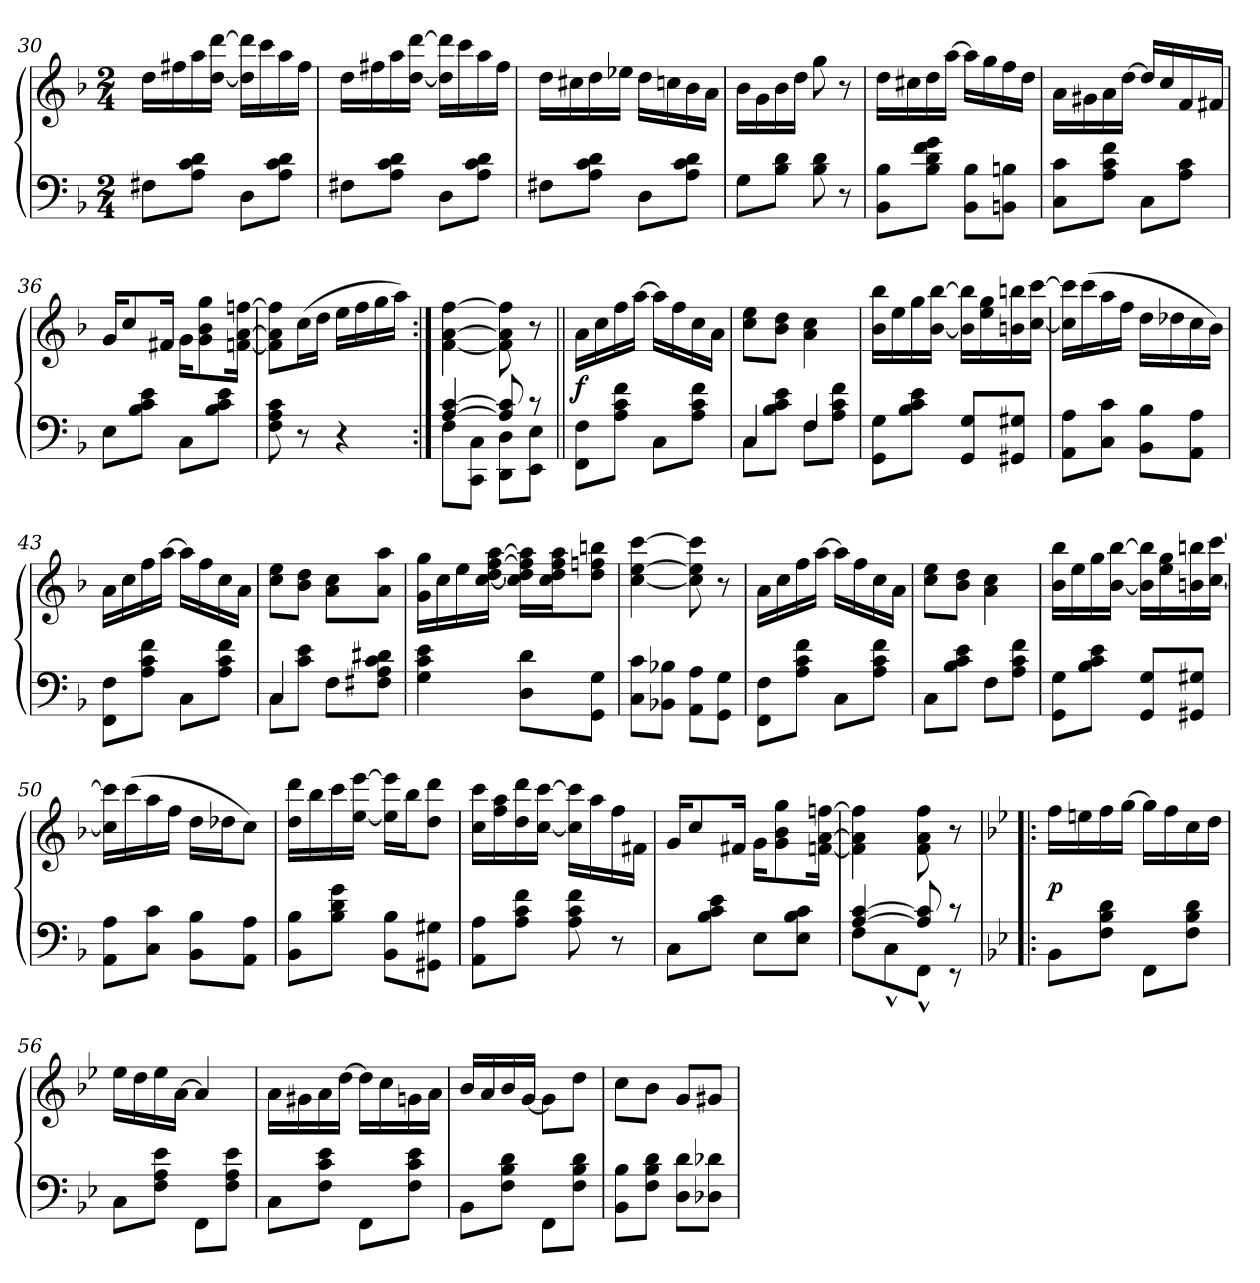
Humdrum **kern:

**kern	**kern	**dynam
*part1	*part1	*part1
*staff2	*staff1	*staff1/2
*clefF4	*clefG2	*
*k[b-]	*k[b-]	*
*M2/4	*M2/4	*
=30	=30	=30
8F#XL	16ddLL	.
.	16ff#X	.
8A 8c 8dJ	16aa	.
.	[16dd [16dddJJ	.
8DL	16dd] 16ddd]LL	.
.	16ccc	.
8A 8c 8dJ	16aa	.
.	16ff#JJ	.
=31	=31	=31
8F#XL	16ddLL	.
.	16ff#X	.
8A 8c 8dJ	16aa	.
.	[16dd [16dddJJ	.
8DL	16dd] 16ddd]LL	.
.	16ccc	.
8A 8c 8dJ	16aa	.
.	16ff#JJ	.
=32	=32	=32
8F#XL	16ddLL	.
.	16cc#X	.
8A 8c 8dJ	16dd	.
.	16ee-XJJ	.
8DL	16ddLL	.
.	16ccn	.
8A 8c 8dJ	16b-	.
.	16aJJ	.
=33	=33	=33
8GL	16b-LL	.
.	16g	.
8B- 8dJ	16b-	.
.	16ddJJ	.
8B- 8d	8gg	.
8r	8r	.
=34	=34	=34
8BB- 8B-L	16ddLL	.
.	16cc#X	.
8B- 8d 8f 8gJ	16dd	.
.	[16aaJJ	.
8BB- 8B-L	16aaLL]	.
.	16gg	.
8BBn 8BnJ	16ff	.
.	16ddJJ	.
=35	=35	=35
8C 8cL	16aLL	.
.	16g#X	.
8A 8c 8fJ	16a	.
.	[16ddJJ	.
8CL	16ddLL]	.
.	16cc	.
8A 8cJ	16f	.
.	16f#XJJ	.
=36	=36	=36
8EL	16gKL	.
.	8cc	.
8B- 8c 8eJ	.	.
.	16f#XJk	.
8CL	16gKL	.
.	8g 8b- 8gg	.
8B- 8c 8eJ	.	.
.	[16fn [16a [16ffnJk	.
=37	=37	=37
8F 8A 8c	8f] 8a] 8ff]L	.
8r	(16ccL	.
.	16ddJJ	.
4r	16eeLL	.
.	16ff	.
.	16gg	.
.	16aaJJ)	.
=38:|!	=38:|!	=38:|!
*^	*	*
[4A [4c	8FL	[4f [4a [4ff	.
.	8CC 8CJ	.	.
8A] 8c]	8DD 8DL	8f] 8a] 8ff]	.
8rc	8EE 8EJ	8r	.
*v	*v	*	*
=39||	=39||	=39||
8FF 8FL	16aLL	f
.	16cc	.
8A 8c 8fJ	16ff	.
.	[16aaJJ	.
8CL	16aaLL]	.
.	16ff	.
8A 8c 8fJ	16cc	.
.	16aJJ	.
=40	=40	=40
*^	*	*
4C	8CL	8cc 8eeL	.
.	8B- 8c 8eJ	8b- 8ddJ	.
4F	8FL	4a 4cc	.
.	8A 8c 8fJ	.	.
*v	*v	*	*
=41	=41	=41
8GG 8GL	16b- 16bb-LL	.
.	16ee	.
8B- 8c 8eJ	16gg	.
.	[16b- [16bb-JJ	.
8GG 8GL	16b-] 16bb-]LL	.
.	16ee 16gg	.
8GG#X 8G#XJ	16bn 16bbn	.
.	[16cc [16cccJJ	.
=42	=42	=42
8AA 8AL	16cc] 16ccc]LL	.
.	(16ccc	.
8C 8cJ	16aa	.
.	16ffJJ	.
8BB- 8B-L	16ddLL	.
.	16dd-X	.
8AA 8AJ	16cc	.
.	16b-JJ)	.
=43	=43	=43
8FF 8FL	16aLL	.
.	16cc	.
8A 8c 8fJ	16ff	.
.	[16aaJJ	.
8CL	16aaLL]	.
.	16ff	.
8A 8c 8fJ	16cc	.
.	16aJJ	.
=44	=44	=44
*^	*	*
4C	8CL	8cc 8eeL	.
.	8c 8eJ	8b- 8ddJ	.
8F\L	4ryy	8a 8ccL	.
8F#X\ 8A\ 8c\ 8d#X\J	.	8a 8aaJ	.
*v	*v	*	*
=45	=45	=45
4G 4c 4e	16g 16ggLL	.
.	16cc	.
.	16ee	.
.	[16cc [16dd [16ff [16aaJJ	.
8D 8dL	16cc] 16dd] 16ff] 16aa]LL	.
.	16cc 16dd 16ff 16aaJ	.
8GG 8GJ	8dd 8ffn 8bbnJ	.
=46	=46	=46
8C 8cL	[4cc [4ee [4ccc	.
8BB-X 8B-XJ	.	.
8AA 8AL	8cc] 8ee] 8ccc]	.
8GG 8GJ	8r	.
=47	=47	=47
8FF 8FL	16aLL	.
.	16cc	.
8A 8c 8fJ	16ff	.
.	[16aaJJ	.
8CL	16aaLL]	.
.	16ff	.
8A 8c 8fJ	16cc	.
.	16aJJ	.
=48	=48	=48
8CL	8cc 8eeL	.
8B- 8c 8eJ	8b- 8ddJ	.
8FL	4a 4cc	.
8A 8c 8fJ	.	.
=49	=49	=49
8GG 8GL	16b- 16bb-LL	.
.	16ee	.
8B- 8c 8eJ	16gg	.
.	[16b- [16bb-JJ	.
8GG 8GL	16b-] 16bb-]LL	.
.	16ee 16gg	.
8GG#X 8G#XJ	16bn 16bbn	.
.	[16cc [16cccJJ	.
=50	=50	=50
8AA 8AL	16cc] 16ccc]LL	.
.	(16ccc	.
8C 8cJ	16aa	.
.	16ffJJ	.
8BB- 8B-L	16ddLL	.
.	16dd-XJ	.
8AA 8AJ	8ccJ)	.
=51	=51	=51
8BB- 8B-L	16dd 16dddLL	.
.	16bb-	.
8B- 8d 8gJ	16ccc	.
.	[16ee [16eeeJJ	.
8BB- 8B-L	16ee] 16eee]LL	.
.	16bb-J	.
8GG#X 8G#XJ	8dd 8dddJ	.
=52	=52	=52
8AA 8AL	16cc 16cccLL	.
.	16ff 16aa	.
8A 8c 8fJ	16dd 16ddd	.
.	[16cc [16cccJJ	.
8A 8c 8f	16cc] 16ccc]LL	.
.	16aa	.
8r	16ff	.
.	16f#XJJ	.
=53	=53	=53
8CL	16gKL	.
.	8cc	.
8B- 8c 8eJ	.	.
.	16f#XJk	.
8EL	16gKL	.
.	8g 8b- 8gg	.
8E 8B- 8cJ	.	.
.	[16fn [16a [16ffnJk	.
=54	=54	=54
*^	*	*
[4A [4c	8FL	4f] 4a] 4ff]	.
.	8C^^	.	.
8A] 8c]	8FF^^J	8f 8a 8ff	.
8r	8r	8r	.
*v	*v	*	*
=55!|:	=55!|:	=55!|:
*k[b-e-]	*k[b-e-]	*
*B-:	*B-:	*
8BB-L	16ffLL	p
.	16een	.
8F 8B- 8dJ	16ff	.
.	[16ggJJ	.
8FFL	16ggLL]	.
.	16ff	.
8F 8B- 8dJ	16cc	.
.	16ddJJ	.
=56	=56	=56
8CL	16ee-LL	.
.	16dd	.
8F 8A 8e-J	16ee-	.
.	[16aJJ	.
8FFL	4a]	.
8F 8A 8e-J	.	.
=57	=57	=57
8CL	16a\LL	.
.	16g#X\	.
8F 8c 8e-J	16a\	.
.	[16dd\JJ	.
8FFL	16ddLL]	.
.	16cc	.
8F 8c 8e-J	16gn	.
.	16aJJ	.
=58	=58	=58
8BB-L	16b-LL	.
.	16a	.
8F 8B- 8dJ	16b-	.
.	[16gJJ	.
8FFL	8gL]	.
8F 8B- 8dJ	8ddJ	.
=59	=59	=59
8BB- 8B-L	8ccL	.
8F 8B- 8dJ	8b-J	.
8D 8dL	8gL	.
8D-X 8d-XJ	8g#XJ	.
=	=	=
*-	*-	*-
